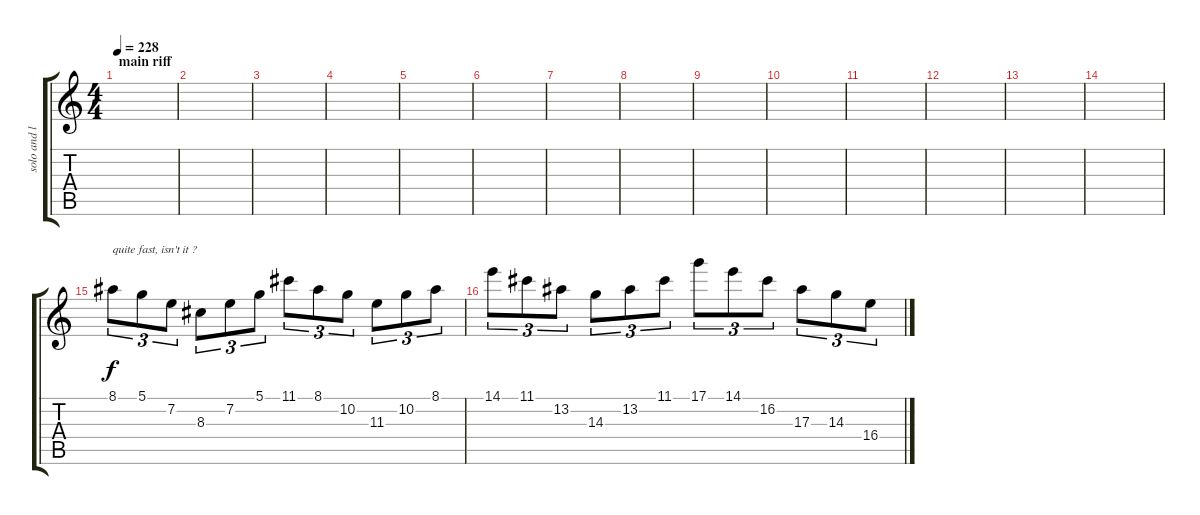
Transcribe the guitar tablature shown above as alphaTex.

\track ("solo and licks" "solo and l") {instrument overdrivenguitar}
\staff {score tabs}
\tuning (D4 A3 F3 C3 G2 D2) {hide}
\ts (4 4)
\section ("" "main riff")
\tempo 228
\clef g2
\ks c
|
|
|
|
|
|
|
|
|
|
|
|
|
|
8.1.8{tu (3 2) txt "quite fast, isn't it ?"} 5.1.8{tu (3 2)} 7.2.8{tu (3 2)} 8.3.8{tu (3 2)} 7.2.8{tu (3 2)} 5.1.8{tu (3 2)} 11.1.8{tu (3 2)} 8.1.8{tu (3 2)} 10.2.8{tu (3 2)} 11.3.8{tu (3 2)} 10.2.8{tu (3 2)} 8.1.8{tu (3 2)} |
14.1.8{tu (3 2)} 11.1.8{tu (3 2)} 13.2.8{tu (3 2)} 14.3.8{tu (3 2)} 13.2.8{tu (3 2)} 11.1.8{tu (3 2)} 17.1.8{tu (3 2)} 14.1.8{tu (3 2)} 16.2.8{tu (3 2)} 17.3.8{tu (3 2)} 14.3.8{tu (3 2)} 16.4.8{tu (3 2)}
